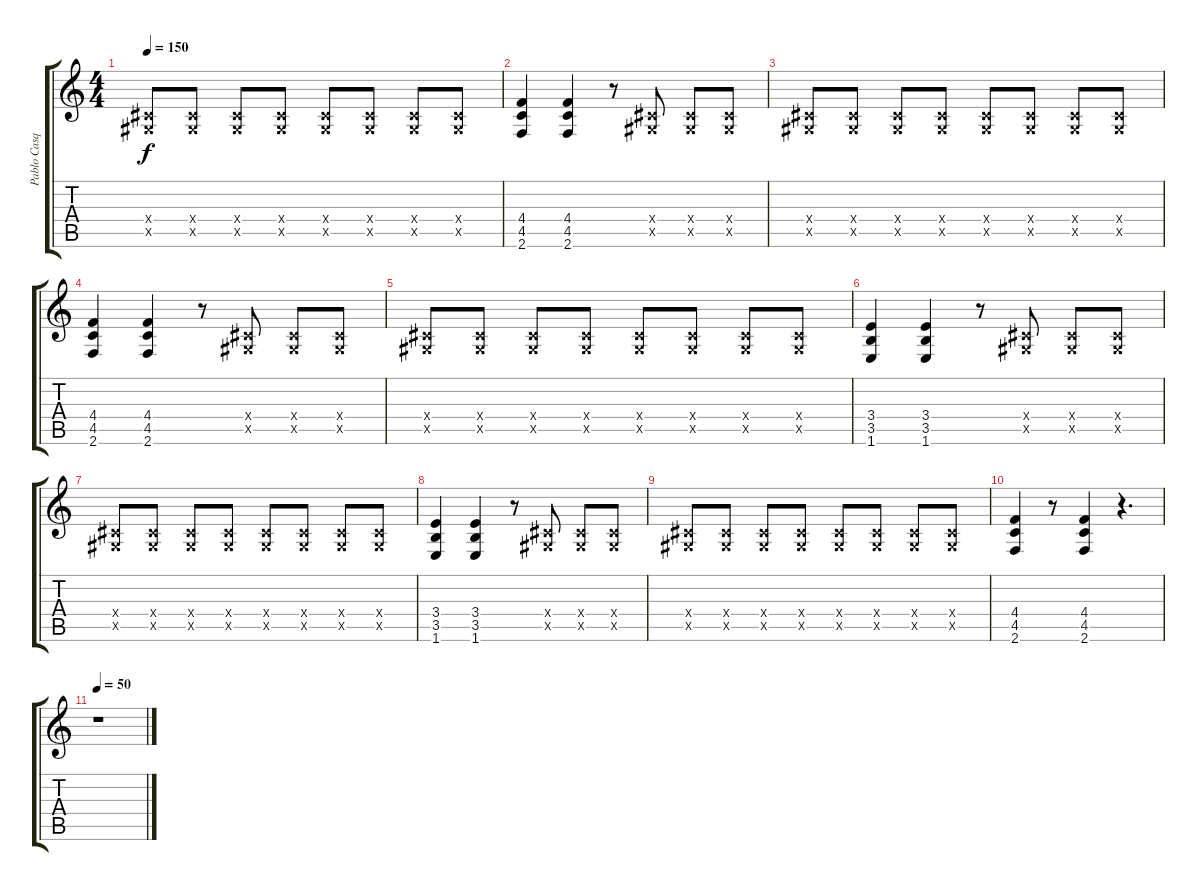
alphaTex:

\track ("Pablo Casquero" "Pablo Casq") {instrument distortionguitar}
\staff {score tabs}
\tuning (Eb4 Bb3 Gb3 Db3 Ab2 Eb2) {hide}
\ts (4 4)
\tempo 150
\clef g2
\ks c
(0.4{x} 0.5{x}).8{dy f} (0.4{x} 0.5{x}).8 (0.4{x} 0.5{x}).8 (0.4{x} 0.5{x}).8 (0.4{x} 0.5{x}).8 (0.4{x} 0.5{x}).8 (0.4{x} 0.5{x}).8 (0.4{x} 0.5{x}).8 |
(4.4 4.5 2.6).4 (4.4 4.5 2.6).4 r.8 (0.4{x} 0.5{x}).8 (0.4{x} 0.5{x}).8 (0.4{x} 0.5{x}).8 |
(0.4{x} 0.5{x}).8 (0.4{x} 0.5{x}).8 (0.4{x} 0.5{x}).8 (0.4{x} 0.5{x}).8 (0.4{x} 0.5{x}).8 (0.4{x} 0.5{x}).8 (0.4{x} 0.5{x}).8 (0.4{x} 0.5{x}).8 |
(4.4 4.5 2.6).4 (4.4 4.5 2.6).4 r.8 (0.4{x} 0.5{x}).8 (0.4{x} 0.5{x}).8 (0.4{x} 0.5{x}).8 |
(0.4{x} 0.5{x}).8 (0.4{x} 0.5{x}).8 (0.4{x} 0.5{x}).8 (0.4{x} 0.5{x}).8 (0.4{x} 0.5{x}).8 (0.4{x} 0.5{x}).8 (0.4{x} 0.5{x}).8 (0.4{x} 0.5{x}).8 |
(3.4 3.5 1.6).4 (3.4 3.5 1.6).4 r.8 (0.4{x} 0.5{x}).8 (0.4{x} 0.5{x}).8 (0.4{x} 0.5{x}).8 |
(0.4{x} 0.5{x}).8 (0.4{x} 0.5{x}).8 (0.4{x} 0.5{x}).8 (0.4{x} 0.5{x}).8 (0.4{x} 0.5{x}).8 (0.4{x} 0.5{x}).8 (0.4{x} 0.5{x}).8 (0.4{x} 0.5{x}).8 |
(3.4 3.5 1.6).4 (3.4 3.5 1.6).4 r.8 (0.4{x} 0.5{x}).8 (0.4{x} 0.5{x}).8 (0.4{x} 0.5{x}).8 |
(0.4{x} 0.5{x}).8 (0.4{x} 0.5{x}).8 (0.4{x} 0.5{x}).8 (0.4{x} 0.5{x}).8 (0.4{x} 0.5{x}).8 (0.4{x} 0.5{x}).8 (0.4{x} 0.5{x}).8 (0.4{x} 0.5{x}).8 |
(4.4 4.5 2.6).4 r.8 (4.4 4.5 2.6).4 r.4{d} |
\tempo 50
r.1
